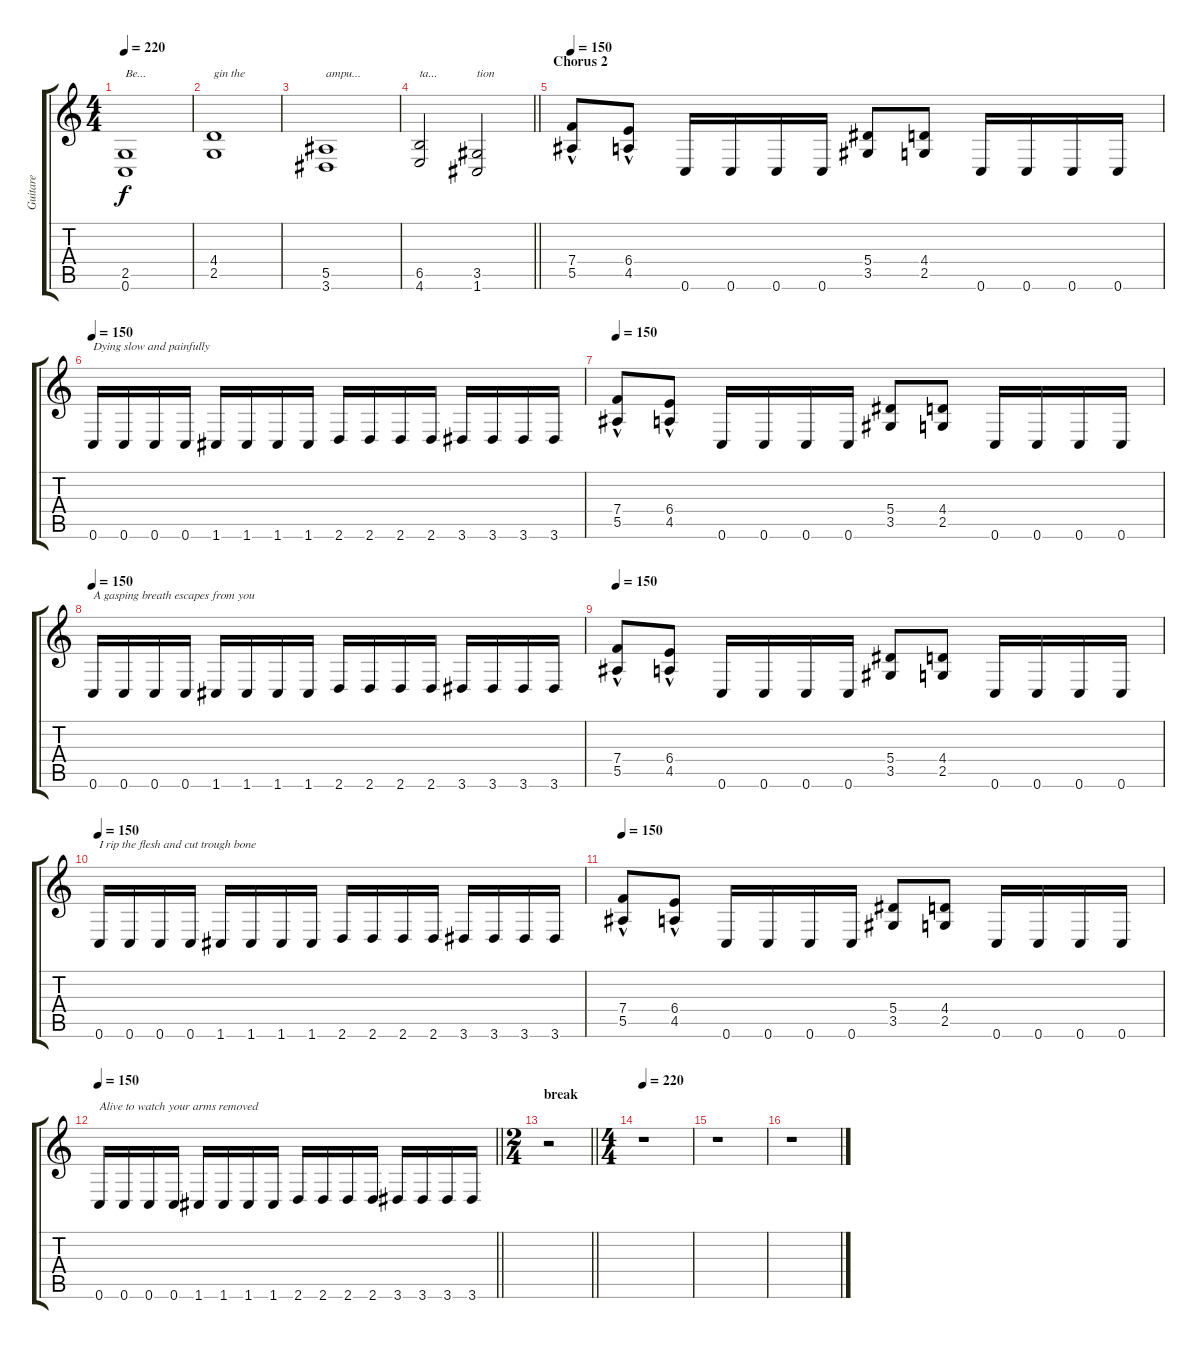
\track ("Guitare" "Guitare") {instrument overdrivenguitar}
\staff {score tabs}
\tuning (C4 G3 Eb3 Bb2 F2 C2) {hide}
\ts (4 4)
\tempo 220
\clef g2
\ks c
(2.5 0.6).1{txt "Be..." dy f} |
(4.4 2.5).1{txt "gin the"} |
(5.5 3.6).1{txt "ampu..."} |
\barLineRight lightlight
(6.5 4.6).2{txt "ta..."} (3.5 1.6).2{txt "tion"} |
\section ("" "Chorus 2")
\tempo 150
(7.4 5.5{hac}).8 (6.4 4.5{hac}).8 0.6.16 0.6.16 0.6.16 0.6.16 (5.4 3.5).8 (4.4 2.5).8 0.6.16 0.6.16 0.6.16 0.6.16 |
\tempo 150
0.6.16{txt "Dying slow and painfully"} 0.6.16 0.6.16 0.6.16 1.6.16 1.6.16 1.6.16 1.6.16 2.6.16 2.6.16 2.6.16 2.6.16 3.6.16 3.6.16 3.6.16 3.6.16 |
\tempo 150
(7.4 5.5{hac}).8 (6.4 4.5{hac}).8 0.6.16 0.6.16 0.6.16 0.6.16 (5.4 3.5).8 (4.4 2.5).8 0.6.16 0.6.16 0.6.16 0.6.16 |
\tempo 150
0.6.16{txt "A gasping breath escapes from you"} 0.6.16 0.6.16 0.6.16 1.6.16 1.6.16 1.6.16 1.6.16 2.6.16 2.6.16 2.6.16 2.6.16 3.6.16 3.6.16 3.6.16 3.6.16 |
\tempo 150
(7.4 5.5{hac}).8 (6.4 4.5{hac}).8 0.6.16 0.6.16 0.6.16 0.6.16 (5.4 3.5).8 (4.4 2.5).8 0.6.16 0.6.16 0.6.16 0.6.16 |
\tempo 150
0.6.16{txt "I rip the flesh and cut trough bone"} 0.6.16 0.6.16 0.6.16 1.6.16 1.6.16 1.6.16 1.6.16 2.6.16 2.6.16 2.6.16 2.6.16 3.6.16 3.6.16 3.6.16 3.6.16 |
\tempo 150
(7.4 5.5{hac}).8 (6.4 4.5{hac}).8 0.6.16 0.6.16 0.6.16 0.6.16 (5.4 3.5).8 (4.4 2.5).8 0.6.16 0.6.16 0.6.16 0.6.16 |
\tempo 150
\barLineRight lightlight
0.6.16{txt "Alive to watch your arms removed"} 0.6.16 0.6.16 0.6.16 1.6.16 1.6.16 1.6.16 1.6.16 2.6.16 2.6.16 2.6.16 2.6.16 3.6.16 3.6.16 3.6.16 3.6.16 |
\ts (2 4)
\section ("" "break")
\barLineRight lightlight
r.2 |
\ts (4 4)
\tempo 220
r.1 |
r.1 |
r.1
